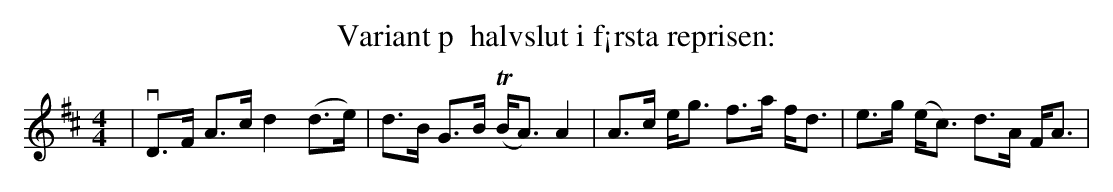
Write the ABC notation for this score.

X:1
T: Variant p  halvslut i f¡rsta reprisen:
M: 4/4
L: 1/8
K: D
| vD>F A>c d2 (d>e) | d>B G>B T(B<A) A2 | A>c e<g f>a f<d | e>g (e<c) d>A F<A |
